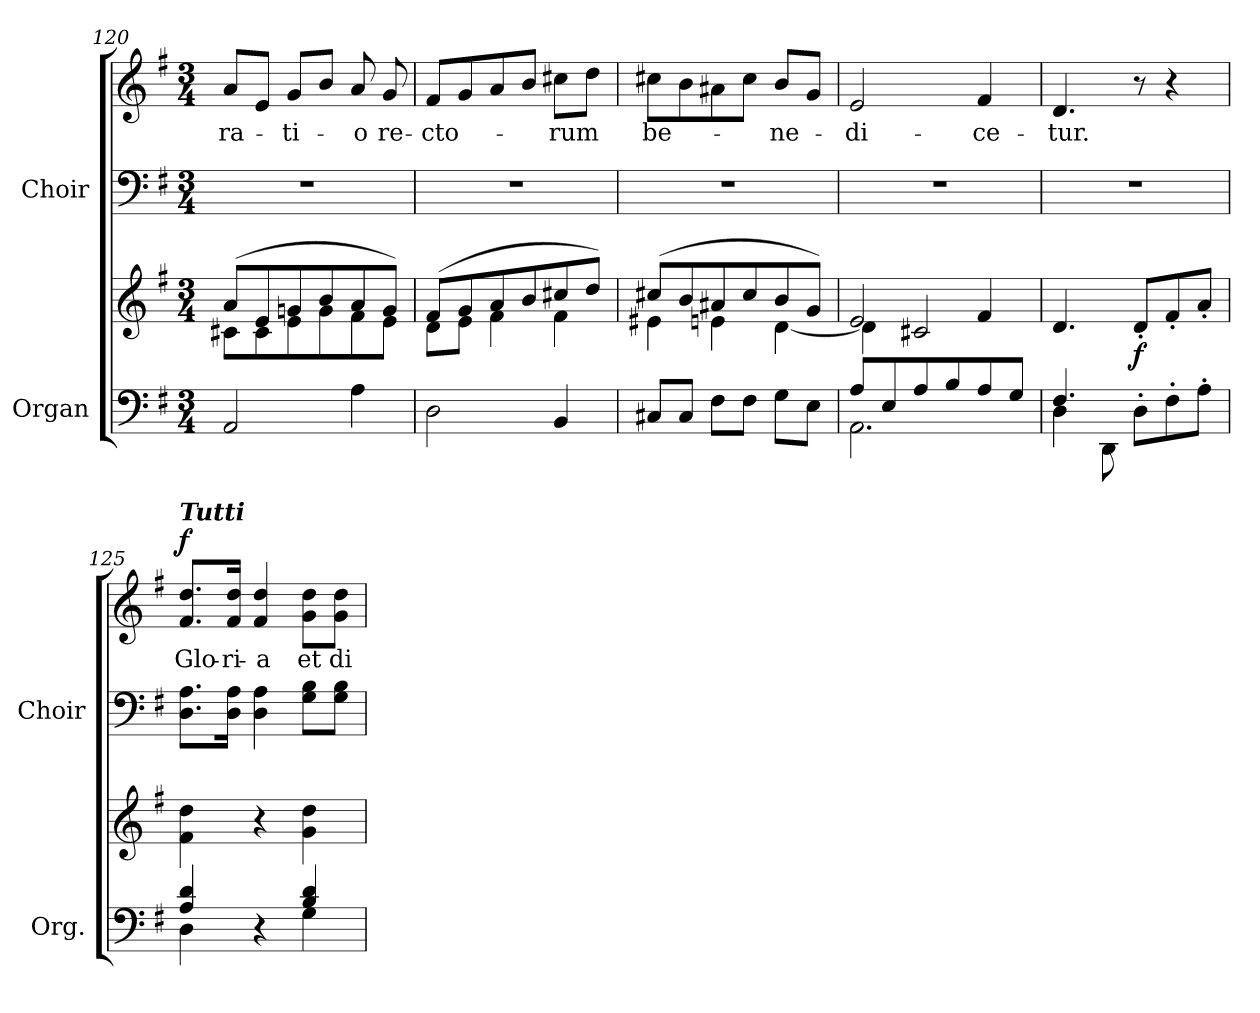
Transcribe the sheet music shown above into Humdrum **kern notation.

**kern	**kern	**dynam	**kern	**kern	**text	**dynam
*part2	*part2	*part2	*part1	*part1	*part1	*part1
*staff4	*staff3	*staff3/4	*staff2	*staff1	*staff1	*staff1/2
*I"Organ	*	*	*I"Choir	*	*	*
*I'Org.	*	*	*I'Choir	*	*	*
*clefF4	*clefG2	*	*clefF4	*clefG2	*	*
*k[f#]	*k[f#]	*	*k[f#]	*k[f#]	*	*
*G:	*G:	*	*G:	*G:	*	*
*M3/4	*M3/4	*	*M3/4	*M3/4	*	*
=120	=120	=120	=120	=120	=120	=120
*	*^	*	*	*	*	*
!	!	!	!	!LO:N:vis=1	!	!	!
!	!	!	!	!	!	!LO:LY:b:color=#000000	!
2AAi/	(8ai/L	8c#Xi\L	.	2.r	8ai/L	-ra-	.
.	8ei/	8c#i\	.	.	8ei/J	.	.
!	!	!	!	!	!	!LO:LY:b:color=#000000	!
.	8gni/	8ei\	.	.	8gi/L	-ti-	.
.	8bi/	8gi\	.	.	8bi/J	.	.
!	!	!	!	!	!	!LO:LY:b:color=#000000	!
4Ai\	8ai/	8f#i\	.	.	8ai/	-o	.
!	!	!	!	!	!	!LO:LY:b:color=#000000	!
.	8gi/J)	8ei\J	.	.	8gi/	re-	.
=121	=121	=121	=121	=121	=121	=121	=121
!	!	!	!	!LO:N:vis=1	!	!	!
!	!	!	!	!	!	!LO:LY:b:color=#000000	!
2Di\	(8f#i/L	8di\L	.	2.r	8f#i/L	-cto-	.
.	8gi/	8ei\J	.	.	8gi/	.	.
.	8ai/	4f#i\	.	.	8ai/	.	.
.	8bi/	.	.	.	8bi/J	.	.
!	!	!	!	!	!	!LO:LY:b:color=#000000	!
4BBi/	8cc#Xi/	4f#i\	.	.	8cc#Xi\L	-rum	.
.	8ddi/J)	.	.	.	8ddi\J	.	.
!!LO:PB:g=z
=122	=122	=122	=122	=122	=122	=122	=122
!	!	!	!	!LO:N:vis=1	!	!	!
!	!	!	!	!	!	!LO:LY:b:color=#000000	!
8C#Xi/L	(8cc#Xi/L	4e#Xi\	.	2.r	8cc#Xi\L	be-	.
8C#i/J	8bi/	.	.	.	8bi\	.	.
8F#i\L	8a#Xi/	4eni\	.	.	8a#Xi\	.	.
8F#i\J	8cc#i/	.	.	.	8cc#i\J	.	.
!	!	!	!	!	!	!LO:LY:b:color=#000000	!
8Gi\L	8bi/	[4di\	.	.	8bi/L	-ne-	.
8Ei\J	8gi/J)	.	.	.	8gi/J	.	.
=123	=123	=123	=123	=123	=123	=123	=123
*^	*	*	*	*	*	*	*
!	!	!	!	!	!LO:N:vis=1	!	!	!
!	!	!	!	!	!	!	!LO:LY:b:color=#000000	!
8Ai/L	2.AAi\	2ei/	4di\]	.	2.r	2ei/	-di-	.
8Ei/	.	.	.	.	.	.	.	.
8Ai/	.	.	2c#Xi/	.	.	.	.	.
8Bi/	.	.	.	.	.	.	.	.
!	!	!	!	!	!	!	!LO:LY:b:color=#000000	!
8Ai/	.	4f#i/	.	.	.	4f#i/	-ce-	.
8Gi/J	.	.	.	.	.	.	.	.
*	*	*v	*v	*	*	*	*	*
=124	=124	=124	=124	=124	=124	=124	=124
!	!	!	!	!LO:N:vis=1	!	!	!
!	!	!	!	!	!	!LO:LY:b:color=#000000	!
4.F#i/	4Di\	4.di/	.	2.r	4.di/	-tur.	.
.	8DDi\	.	.	.	.	.	.
8D'i\L	4.ryy	8d'i/L	f	.	8r	.	.
8F#'i\	.	8f#'i/	.	.	4r	.	.
8A'i\J	.	8a'i/J	.	.	.	.	.
=125	=125	=125	=125	=125	=125	=125	=125
!	!	!	!	!	!LO:TX:a:Bi:t=Tutti	!	!
!	!	!	!	!	!	!LO:LY:b:color=#000000	!
4Ai/ 4di	4Di\	4f#i\ 4ddi	.	8.Di\ 8.AiL	8.f#i/ 8.ddiL	Glo-	f
!	!	!	!	!	!	!LO:LY:b:color=#000000	!
.	.	.	.	16Di\ 16AiJk	16f#i/ 16ddiJk	-ri-	.
!	!	!	!	!	!	!LO:LY:b:color=#000000	!
4r	4ryy	4r	.	4Di\ 4Ai	4f#i/ 4ddi	-a	.
!	!	!	!	!	!	!LO:LY:b:color=#000000	!
4Bi/ 4di	4Gi\	4gi\ 4ddi	.	8Gi\ 8BiL	8gi\ 8ddiL	et	.
!	!	!	!	!	!	!LO:LY:b:color=#000000	!
.	.	.	.	8Gi\ 8BiJ	8gi\ 8ddiJ	di-	.
*v	*v	*	*	*	*	*	*
=	=	=	=	=	=	=
*-	*-	*-	*-	*-	*-	*-
